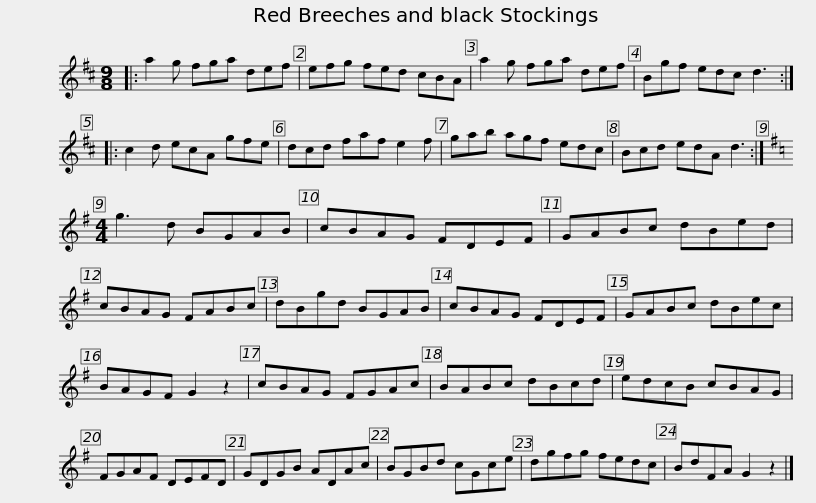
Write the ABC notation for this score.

X:1
L:1/8
M:9/8
I:linebreak $
K:D
V:1 treble
V:1
|: a2 g fga def | efg fed cBA | a2 g fga def | Bgf edc d3 :: c2 d ecA gfe |$ %5
 dcd faf e2 f | gab agf edc | Bcd edA d3 :|[K:G][M:4/4] g3 d BGAB | cBAG FDEF |$ %10
 GABc dBed | cBAG FABc | dBgd BGAB | cBAG FDEF | GABc dBec | %15
 BAGF G2 z2 |$ cBAG FGAc | BABc dBcd | edcB cBAG | FGAF DEFD | %20
 GDGB ADAc |$ BGBd cGce | dgfg fedc | BdFA G2 z2 |] %24
